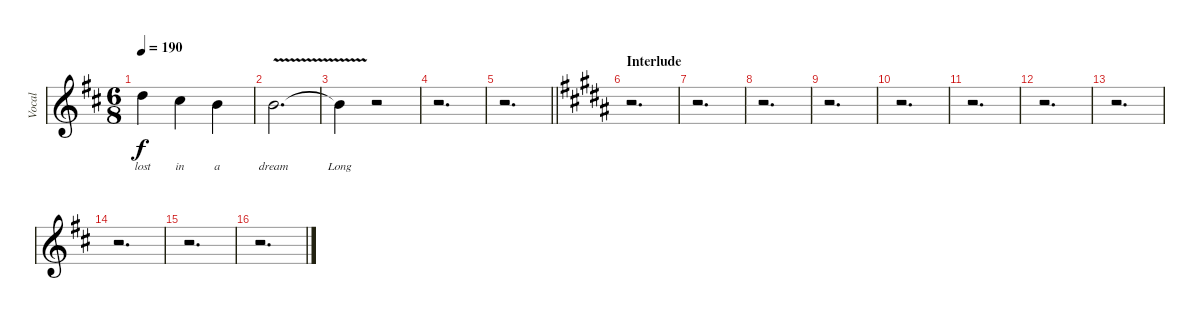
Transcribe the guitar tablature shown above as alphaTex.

\track ("Vocal" "Vocal") {instrument altosax}
\staff {score}
\tuning (Db4 Ab3 E3 B2 Gb2 B1) {hide}
\ts (6 8)
\tempo 190
\clef g2
\ks bminor
13.1.4{lyrics (0 "lost") lyrics (1 "") lyrics (2 "") lyrics (3 "") lyrics (4 "") dy f} 12.1.4{lyrics (0 "in") lyrics (1 "") lyrics (2 "") lyrics (3 "") lyrics (4 "")} 10.1.4{lyrics (0 "a") lyrics (1 "") lyrics (2 "") lyrics (3 "") lyrics (4 "")} |
10.1{v}.2{d lyrics (0 "dream") lyrics (1 "") lyrics (2 "") lyrics (3 "") lyrics (4 "")} |
10.1{t}.4{lyrics (0 "Long") lyrics (1 "") lyrics (2 "") lyrics (3 "") lyrics (4 "")} r.2 |
r.2{d} |
\barLineRight lightlight
r.2{d} |
\section ("" "Interlude")
\ks g#minor
r.2{d} |
r.2{d} |
r.2{d} |
r.2{d} |
r.2{d} |
r.2{d} |
r.2{d} |
r.2{d} |
\ks bminor
r.2{d} |
r.2{d} |
r.2{d}
